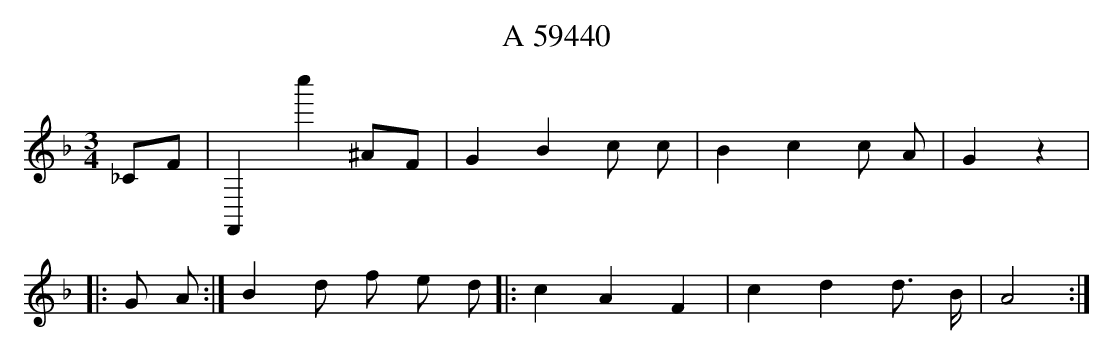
X:1A 59440
T:A 59440
M:3/4
L:1/16
K:F
K:treble
 _C2F2| F,,4 c''4 ^A2F2| G4 B4 c2 c2| B4 c4 c2 A2| G4 z4|
|: G2 A2 :| B4 d2 f2 e2 d2|: c4 A4 F4| c4 d4 d2> B2| A8:|
